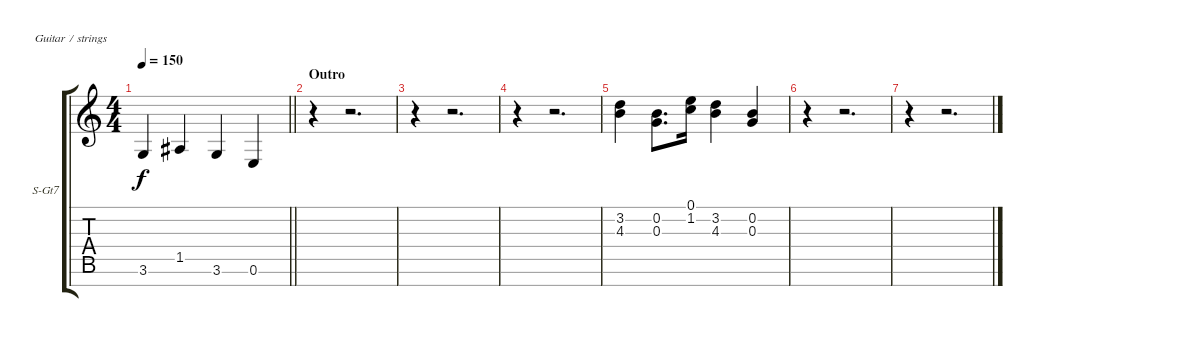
\bracketExtendMode groupsimilarinstruments
\firstSystemTrackNameOrientation horizontal
\otherSystemsTrackNameOrientation horizontal
\track ("Kazoo (Kazooie)" "S-Gt7") {instrument clarinet}
\staff {score tabs}
\tuning (E4 B3 G3 D3 A2 E2 B1)
\displaytranspose 12
\ts (4 4)
\tempo 150
\clef g2
\barLineRight lightlight
\ks c
3.6.4{dy f} 1.5.4 3.6.4 0.6.4 |
\section ("" "Outro")
r.4 r.2{d} |
r.4 r.2{d} |
r.4 r.2{d} |
(3.2 4.3).4 (0.2 0.3).8{d} (0.1 1.2).16 (3.2 4.3).4 (0.2 0.3).4 |
r.4 r.2{d} |
r.4 r.2{d}
